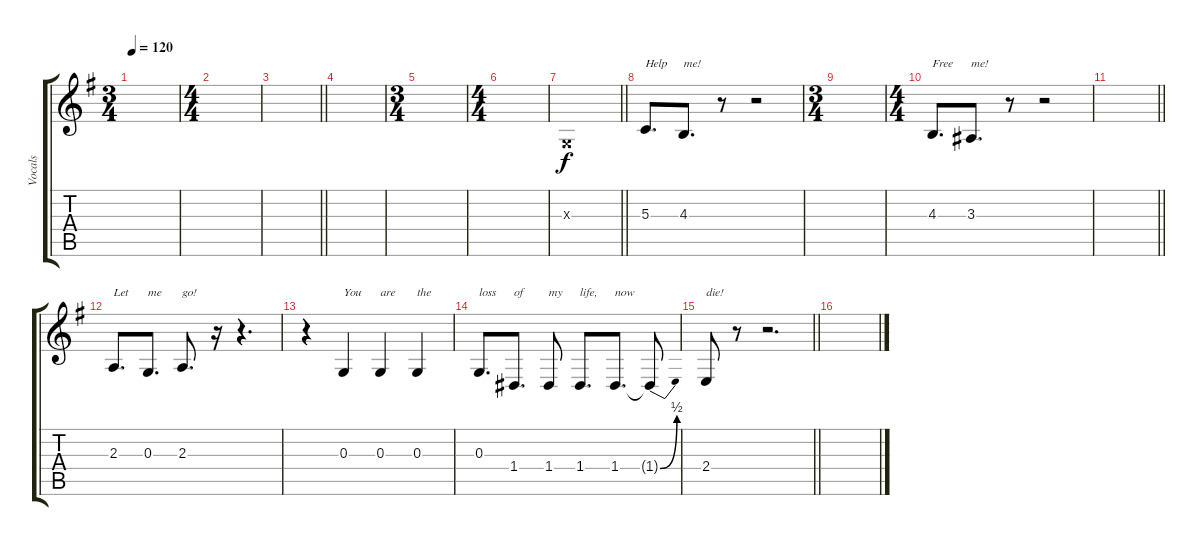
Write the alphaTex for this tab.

\track ("Vocals" "Vocals") {instrument oboe}
\staff {score tabs}
\tuning (E4 B3 G3 D3 A2 D2) {hide}
\ts (3 4)
\tempo 120
\clef g2
\ks eminor
|
\ts (4 4)
|
\barLineRight lightlight
|
\section ("" "")
|
\ts (3 4)
|
\ts (4 4)
|
\barLineRight lightlight
0.3{x}.1{volume 15} |
5.3.8{d txt "Help"} 4.3.8{d txt "me!"} r.8 r.2 |
\ts (3 4)
|
\ts (4 4)
4.3.8{d txt "Free"} 3.3.8{d txt "me!"} r.8 r.2 |
\barLineRight lightlight
|
2.3.8{d txt "Let"} 0.3.8{d txt "me"} 2.3.8{d txt "go!"} r.16 r.4{d} |
r.4 0.3.4{txt "You"} 0.3.4{txt "are"} 0.3.4{txt "the"} |
0.3.8{d txt "loss"} 1.4.8{d txt "of"} 1.4.8{txt "my"} 1.4.8{d txt "life,"} 1.4.8{d txt "now"} 1.4{be (bend 0 0 60 2) t}.8 |
\barLineRight lightlight
2.4.8{txt "die!"} r.8 r.2{d} |
\section ("" "")
